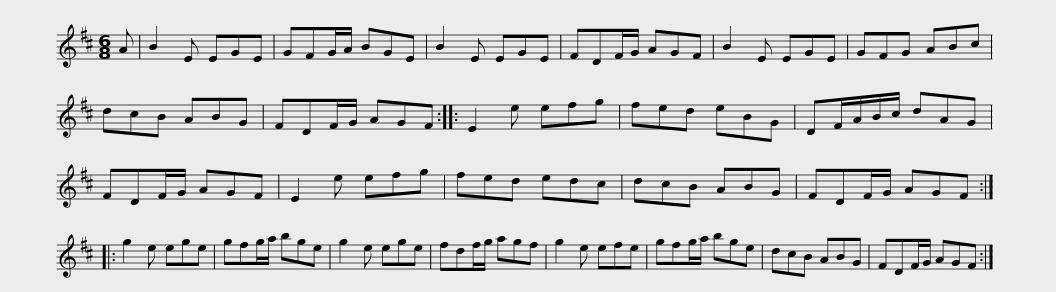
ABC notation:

X:1
L:1/8
M:6/8
I:linebreak $
K:D
V:1 treble
V:1
 A | B2 E EGE | GFG/A/ BGE | B2 E EGE | FDF/G/ AGF | %5
 B2 E EGE | GFG ABc | dcB ABG |$ FDF/G/ AGF :: E2 e efg | %10
 fed eBG | DF/A/B/c/ dAG | FDF/G/ AGF | E2 e efg | fed edc |$ %15
 dcB ABG | FDF/G/ AGF :: g2 e ege | gfg/a/ bge | g2 e ege | %20
 fdf/g/ agf | g2 e efe |$ gfg/a/ bge | dcB ABG | FDF/G/ AGF :| %25
